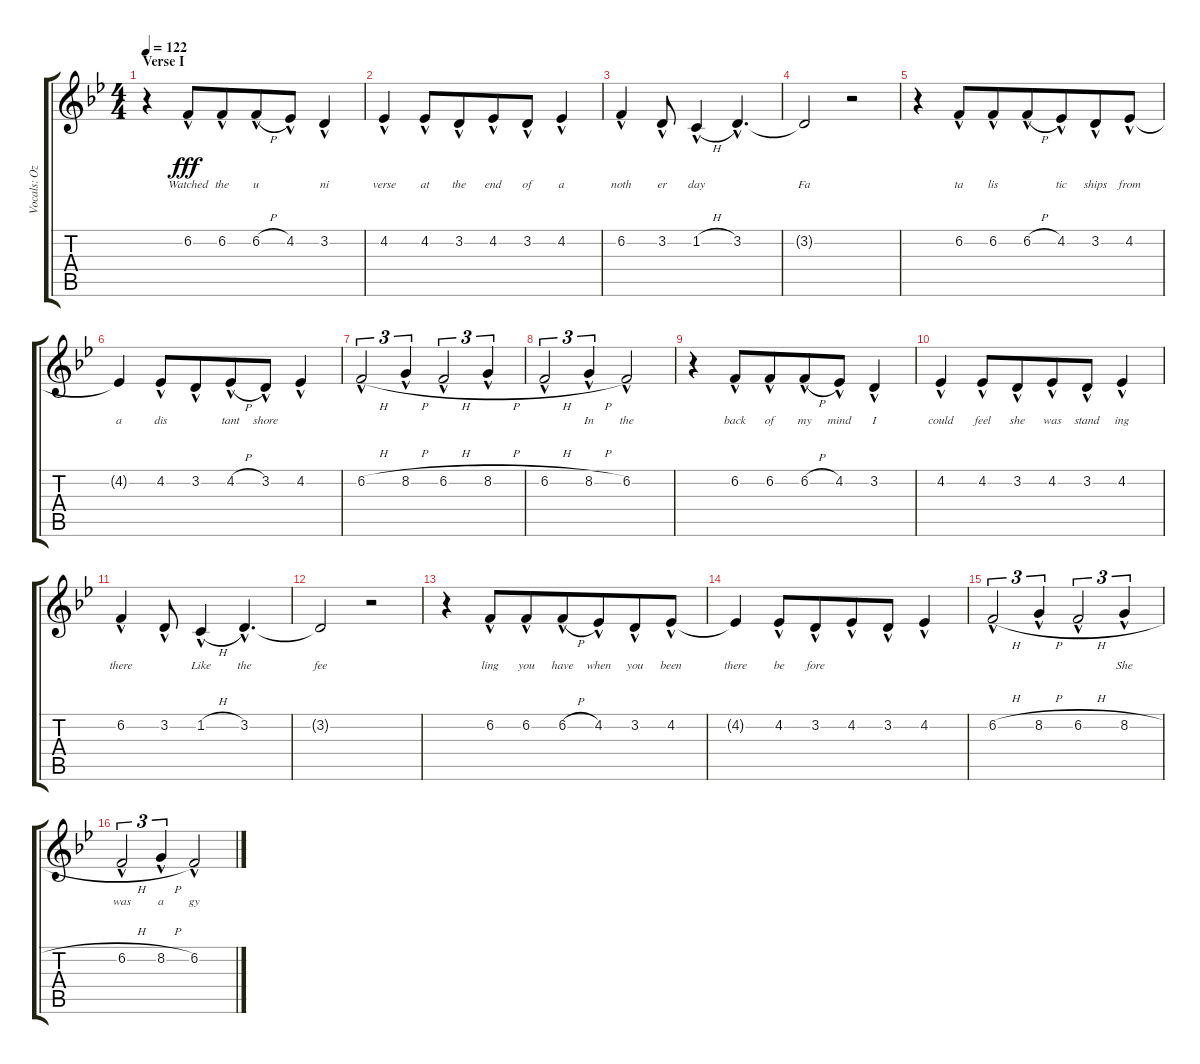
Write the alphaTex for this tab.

\track ("Vocals: Ozzy" "Vocals: Oz") {instrument lead2sawtooth}
\staff {score tabs}
\tuning (E4 B3 G3 D3 A2 E2) {hide}
\ts (4 4)
\section ("" "Verse I")
\tempo 122
\clef g2
\ks bb
r.4{dy fff} 6.2{hac}.8{lyrics (0 "Watched") lyrics (1 "") lyrics (2 "") lyrics (3 "") lyrics (4 "")} 6.2{hac}.8{lyrics (0 "the") lyrics (1 "") lyrics (2 "") lyrics (3 "") lyrics (4 "") beam merge} 6.2{h hac}.8{lyrics (0 "u") lyrics (1 "") lyrics (2 "") lyrics (3 "") lyrics (4 "")} 4.2{hac}.8{lyrics (0 "") lyrics (1 "") lyrics (2 "") lyrics (3 "") lyrics (4 "")} 3.2{hac}.4{lyrics (0 "ni") lyrics (1 "") lyrics (2 "") lyrics (3 "") lyrics (4 "")} |
4.2{hac}.4{lyrics (0 "verse") lyrics (1 "") lyrics (2 "") lyrics (3 "") lyrics (4 "")} 4.2{hac}.8{lyrics (0 "at") lyrics (1 "") lyrics (2 "") lyrics (3 "") lyrics (4 "")} 3.2{hac}.8{lyrics (0 "the") lyrics (1 "") lyrics (2 "") lyrics (3 "") lyrics (4 "") beam merge} 4.2{hac}.8{lyrics (0 "end") lyrics (1 "") lyrics (2 "") lyrics (3 "") lyrics (4 "")} 3.2{hac}.8{lyrics (0 "of") lyrics (1 "") lyrics (2 "") lyrics (3 "") lyrics (4 "")} 4.2{hac}.4{lyrics (0 "a") lyrics (1 "") lyrics (2 "") lyrics (3 "") lyrics (4 "")} |
6.2{hac}.4{lyrics (0 "noth") lyrics (1 "") lyrics (2 "") lyrics (3 "") lyrics (4 "")} 3.2{hac}.8{lyrics (0 "er") lyrics (1 "") lyrics (2 "") lyrics (3 "") lyrics (4 "")} 1.2{h hac}.4{lyrics (0 "day") lyrics (1 "") lyrics (2 "") lyrics (3 "") lyrics (4 "")} 3.2{hac}.4{d lyrics (0 "") lyrics (1 "") lyrics (2 "") lyrics (3 "") lyrics (4 "")} |
3.2{t}.2{lyrics (0 "Fa") lyrics (1 "") lyrics (2 "") lyrics (3 "") lyrics (4 "")} r.2 |
r.4 6.2{hac}.8{lyrics (0 "ta") lyrics (1 "") lyrics (2 "") lyrics (3 "") lyrics (4 "")} 6.2{hac}.8{lyrics (0 "lis") lyrics (1 "") lyrics (2 "") lyrics (3 "") lyrics (4 "") beam merge} 6.2{h hac}.8{lyrics (0 "") lyrics (1 "") lyrics (2 "") lyrics (3 "") lyrics (4 "")} 4.2{hac}.8{lyrics (0 "tic") lyrics (1 "") lyrics (2 "") lyrics (3 "") lyrics (4 "") beam merge} 3.2{hac}.8{lyrics (0 "ships") lyrics (1 "") lyrics (2 "") lyrics (3 "") lyrics (4 "")} 4.2{hac}.8{lyrics (0 "from") lyrics (1 "") lyrics (2 "") lyrics (3 "") lyrics (4 "")} |
4.2{t}.4{lyrics (0 "a") lyrics (1 "") lyrics (2 "") lyrics (3 "") lyrics (4 "")} 4.2{hac}.8{lyrics (0 "dis") lyrics (1 "") lyrics (2 "") lyrics (3 "") lyrics (4 "")} 3.2{hac}.8{lyrics (0 "") lyrics (1 "") lyrics (2 "") lyrics (3 "") lyrics (4 "") beam merge} 4.2{h hac}.8{lyrics (0 "tant") lyrics (1 "") lyrics (2 "") lyrics (3 "") lyrics (4 "")} 3.2{hac}.8{lyrics (0 "shore") lyrics (1 "") lyrics (2 "") lyrics (3 "") lyrics (4 "")} 4.2{hac}.4{lyrics (0 "") lyrics (1 "") lyrics (2 "") lyrics (3 "") lyrics (4 "")} |
6.2{h hac}.2{tu (3 2) lyrics (0 "") lyrics (1 "") lyrics (2 "") lyrics (3 "") lyrics (4 "")} 8.2{h hac}.4{tu (3 2) lyrics (0 "") lyrics (1 "") lyrics (2 "") lyrics (3 "") lyrics (4 "")} 6.2{h hac}.2{tu (3 2) lyrics (0 "") lyrics (1 "") lyrics (2 "") lyrics (3 "") lyrics (4 "")} 8.2{h hac}.4{tu (3 2) lyrics (0 "") lyrics (1 "") lyrics (2 "") lyrics (3 "") lyrics (4 "")} |
6.2{h hac}.2{tu (3 2) lyrics (0 "") lyrics (1 "") lyrics (2 "") lyrics (3 "") lyrics (4 "")} 8.2{h hac}.4{tu (3 2) lyrics (0 "In") lyrics (1 "") lyrics (2 "") lyrics (3 "") lyrics (4 "")} 6.2{hac}.2{lyrics (0 "the") lyrics (1 "") lyrics (2 "") lyrics (3 "") lyrics (4 "")} |
r.4 6.2{hac}.8{lyrics (0 "back") lyrics (1 "") lyrics (2 "") lyrics (3 "") lyrics (4 "")} 6.2{hac}.8{lyrics (0 "of") lyrics (1 "") lyrics (2 "") lyrics (3 "") lyrics (4 "") beam merge} 6.2{h hac}.8{lyrics (0 "my") lyrics (1 "") lyrics (2 "") lyrics (3 "") lyrics (4 "")} 4.2{hac}.8{lyrics (0 "mind") lyrics (1 "") lyrics (2 "") lyrics (3 "") lyrics (4 "")} 3.2{hac}.4{lyrics (0 "I") lyrics (1 "") lyrics (2 "") lyrics (3 "") lyrics (4 "")} |
4.2{hac}.4{lyrics (0 "could") lyrics (1 "") lyrics (2 "") lyrics (3 "") lyrics (4 "")} 4.2{hac}.8{lyrics (0 "feel") lyrics (1 "") lyrics (2 "") lyrics (3 "") lyrics (4 "")} 3.2{hac}.8{lyrics (0 "she") lyrics (1 "") lyrics (2 "") lyrics (3 "") lyrics (4 "") beam merge} 4.2{hac}.8{lyrics (0 "was") lyrics (1 "") lyrics (2 "") lyrics (3 "") lyrics (4 "")} 3.2{hac}.8{lyrics (0 "stand") lyrics (1 "") lyrics (2 "") lyrics (3 "") lyrics (4 "")} 4.2{hac}.4{lyrics (0 "ing") lyrics (1 "") lyrics (2 "") lyrics (3 "") lyrics (4 "")} |
6.2{hac}.4{lyrics (0 "there") lyrics (1 "") lyrics (2 "") lyrics (3 "") lyrics (4 "")} 3.2{hac}.8{lyrics (0 "") lyrics (1 "") lyrics (2 "") lyrics (3 "") lyrics (4 "")} 1.2{h hac}.4{lyrics (0 "Like") lyrics (1 "") lyrics (2 "") lyrics (3 "") lyrics (4 "")} 3.2{hac}.4{d lyrics (0 "the") lyrics (1 "") lyrics (2 "") lyrics (3 "") lyrics (4 "")} |
3.2{t}.2{lyrics (0 "fee") lyrics (1 "") lyrics (2 "") lyrics (3 "") lyrics (4 "")} r.2 |
r.4 6.2{hac}.8{lyrics (0 "ling") lyrics (1 "") lyrics (2 "") lyrics (3 "") lyrics (4 "")} 6.2{hac}.8{lyrics (0 "you") lyrics (1 "") lyrics (2 "") lyrics (3 "") lyrics (4 "") beam merge} 6.2{h hac}.8{lyrics (0 "have") lyrics (1 "") lyrics (2 "") lyrics (3 "") lyrics (4 "")} 4.2{hac}.8{lyrics (0 "when") lyrics (1 "") lyrics (2 "") lyrics (3 "") lyrics (4 "") beam merge} 3.2{hac}.8{lyrics (0 "you") lyrics (1 "") lyrics (2 "") lyrics (3 "") lyrics (4 "")} 4.2{hac}.8{lyrics (0 "been") lyrics (1 "") lyrics (2 "") lyrics (3 "") lyrics (4 "")} |
4.2{t}.4{lyrics (0 "there") lyrics (1 "") lyrics (2 "") lyrics (3 "") lyrics (4 "")} 4.2{hac}.8{lyrics (0 "be") lyrics (1 "") lyrics (2 "") lyrics (3 "") lyrics (4 "")} 3.2{hac}.8{lyrics (0 "fore") lyrics (1 "") lyrics (2 "") lyrics (3 "") lyrics (4 "") beam merge} 4.2{hac}.8{lyrics (0 "") lyrics (1 "") lyrics (2 "") lyrics (3 "") lyrics (4 "")} 3.2{hac}.8{lyrics (0 "") lyrics (1 "") lyrics (2 "") lyrics (3 "") lyrics (4 "")} 4.2{hac}.4{lyrics (0 "") lyrics (1 "") lyrics (2 "") lyrics (3 "") lyrics (4 "")} |
6.2{h hac}.2{tu (3 2) lyrics (0 "") lyrics (1 "") lyrics (2 "") lyrics (3 "") lyrics (4 "")} 8.2{h hac}.4{tu (3 2) lyrics (0 "") lyrics (1 "") lyrics (2 "") lyrics (3 "") lyrics (4 "")} 6.2{h hac}.2{tu (3 2) lyrics (0 "") lyrics (1 "") lyrics (2 "") lyrics (3 "") lyrics (4 "")} 8.2{h hac}.4{tu (3 2) lyrics (0 "She") lyrics (1 "") lyrics (2 "") lyrics (3 "") lyrics (4 "")} |
6.2{h hac}.2{tu (3 2) lyrics (0 "was") lyrics (1 "") lyrics (2 "") lyrics (3 "") lyrics (4 "")} 8.2{h hac}.4{tu (3 2) lyrics (0 "a") lyrics (1 "") lyrics (2 "") lyrics (3 "") lyrics (4 "")} 6.2{hac}.2{lyrics (0 "gy") lyrics (1 "") lyrics (2 "") lyrics (3 "") lyrics (4 "")}
